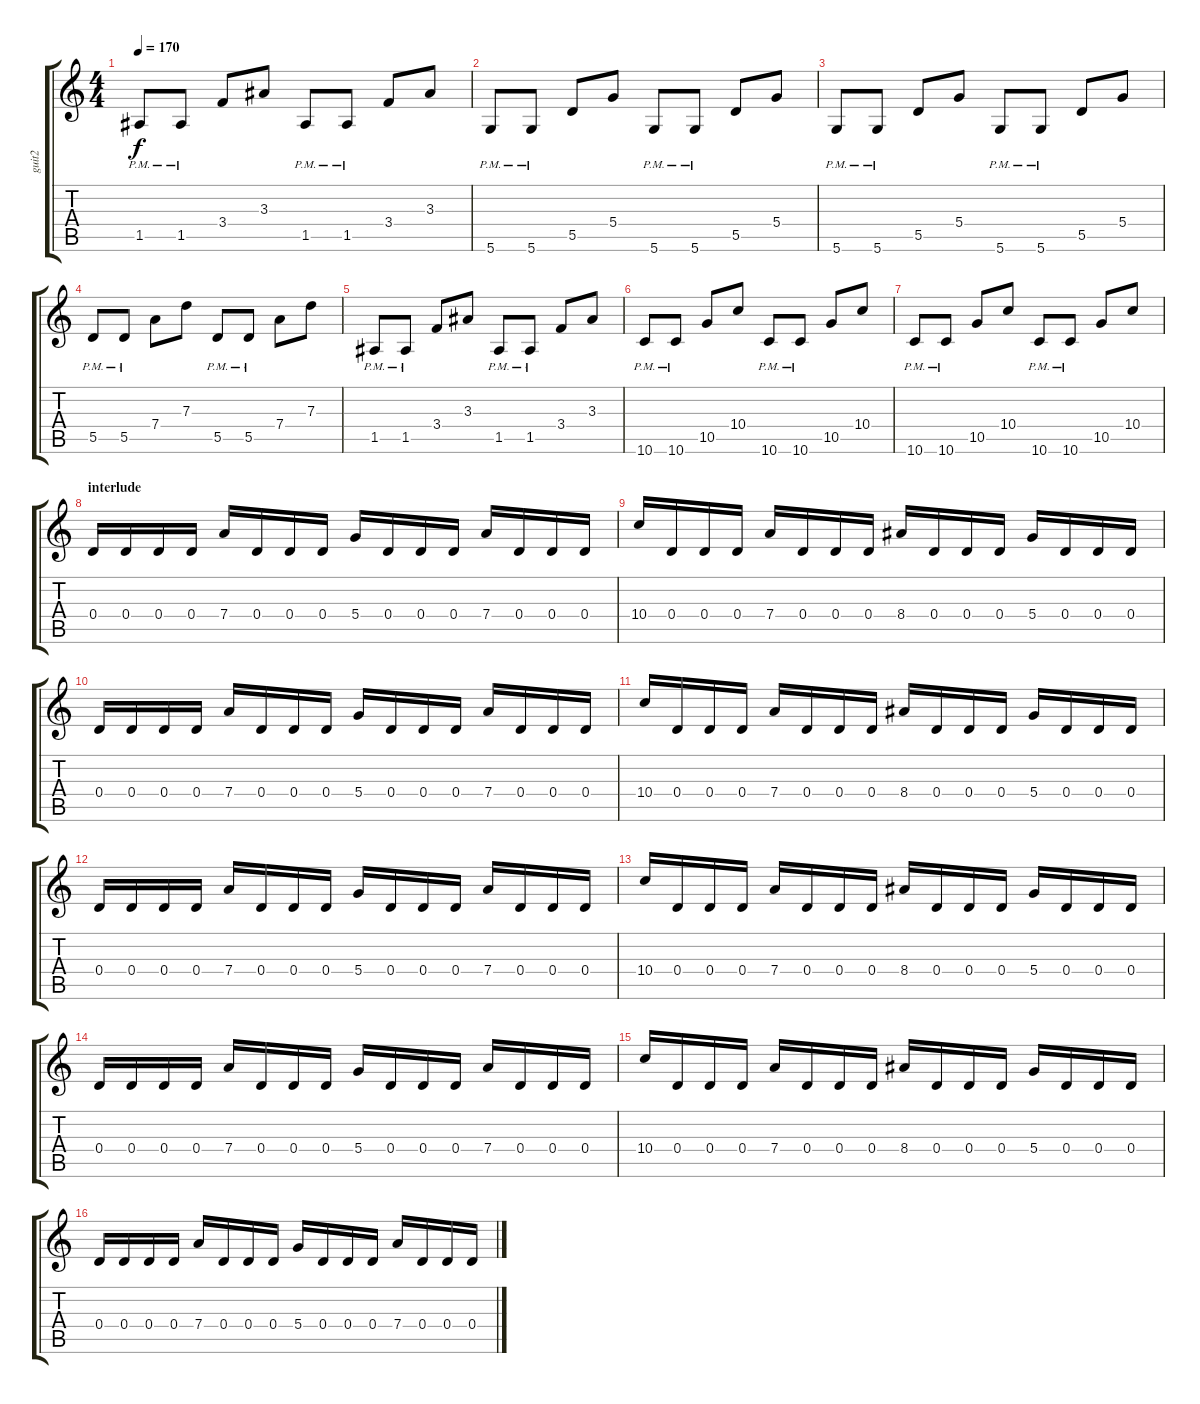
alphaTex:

\track ("guit2" "guit2") {instrument distortionguitar}
\staff {score tabs}
\tuning (E4 B3 G3 D3 A2 D2) {hide}
\ts (4 4)
\tempo 170
\clef g2
\ks c
1.5{pm}.8{dy f} 1.5{pm}.8 3.4.8 3.3.8 1.5{pm}.8 1.5{pm}.8 3.4.8 3.3.8 |
5.6{pm}.8 5.6{pm}.8 5.5.8 5.4.8 5.6{pm}.8 5.6{pm}.8 5.5.8 5.4.8 |
5.6{pm}.8 5.6{pm}.8 5.5.8 5.4.8 5.6{pm}.8 5.6{pm}.8 5.5.8 5.4.8 |
5.5{pm}.8 5.5{pm}.8 7.4.8 7.3.8 5.5{pm}.8 5.5{pm}.8 7.4.8 7.3.8 |
1.5{pm}.8 1.5{pm}.8 3.4.8 3.3.8 1.5{pm}.8 1.5{pm}.8 3.4.8 3.3.8 |
10.6{pm}.8 10.6{pm}.8 10.5.8 10.4.8 10.6{pm}.8 10.6{pm}.8 10.5.8 10.4.8 |
10.6{pm}.8 10.6{pm}.8 10.5.8 10.4.8 10.6{pm}.8 10.6{pm}.8 10.5.8 10.4.8 |
\section ("" "interlude")
0.4.16 0.4.16 0.4.16 0.4.16 7.4.16 0.4.16 0.4.16 0.4.16 5.4.16 0.4.16 0.4.16 0.4.16 7.4.16 0.4.16 0.4.16 0.4.16 |
10.4.16 0.4.16 0.4.16 0.4.16 7.4.16 0.4.16 0.4.16 0.4.16 8.4.16 0.4.16 0.4.16 0.4.16 5.4.16 0.4.16 0.4.16 0.4.16 |
0.4.16 0.4.16 0.4.16 0.4.16 7.4.16 0.4.16 0.4.16 0.4.16 5.4.16 0.4.16 0.4.16 0.4.16 7.4.16 0.4.16 0.4.16 0.4.16 |
10.4.16 0.4.16 0.4.16 0.4.16 7.4.16 0.4.16 0.4.16 0.4.16 8.4.16 0.4.16 0.4.16 0.4.16 5.4.16 0.4.16 0.4.16 0.4.16 |
0.4.16 0.4.16 0.4.16 0.4.16 7.4.16 0.4.16 0.4.16 0.4.16 5.4.16 0.4.16 0.4.16 0.4.16 7.4.16 0.4.16 0.4.16 0.4.16 |
10.4.16 0.4.16 0.4.16 0.4.16 7.4.16 0.4.16 0.4.16 0.4.16 8.4.16 0.4.16 0.4.16 0.4.16 5.4.16 0.4.16 0.4.16 0.4.16 |
0.4.16 0.4.16 0.4.16 0.4.16 7.4.16 0.4.16 0.4.16 0.4.16 5.4.16 0.4.16 0.4.16 0.4.16 7.4.16 0.4.16 0.4.16 0.4.16 |
10.4.16 0.4.16 0.4.16 0.4.16 7.4.16 0.4.16 0.4.16 0.4.16 8.4.16 0.4.16 0.4.16 0.4.16 5.4.16 0.4.16 0.4.16 0.4.16 |
0.4.16 0.4.16 0.4.16 0.4.16 7.4.16 0.4.16 0.4.16 0.4.16 5.4.16 0.4.16 0.4.16 0.4.16 7.4.16 0.4.16 0.4.16 0.4.16
